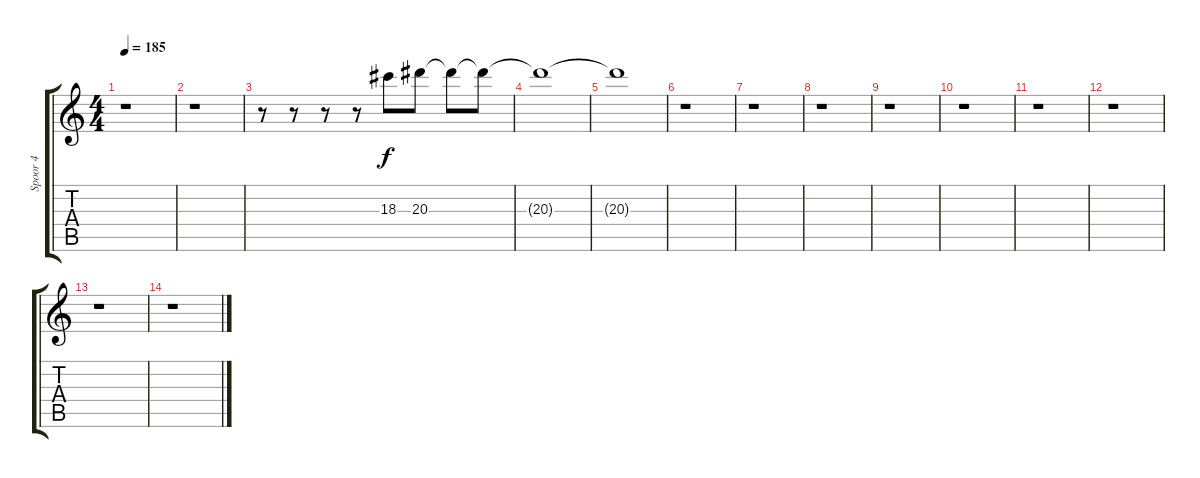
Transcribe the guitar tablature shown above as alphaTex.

\track ("Spoor 4" "Spoor 4") {instrument electricguitarjazz}
\staff {score tabs}
\tuning (E4 B3 G3 D3 A2 E2) {hide}
\ts (4 4)
\tempo 185
\clef g2
\ks c
r.1{dy f} |
r.1 |
r.8 r.8 r.8 r.8 18.3.8 20.3.8 20.3{t}.8 20.3{t}.8 |
20.3{t}.1 |
20.3{t}.1 |
r.1 |
r.1 |
r.1 |
r.1 |
r.1 |
r.1 |
r.1 |
r.1 |
r.1
